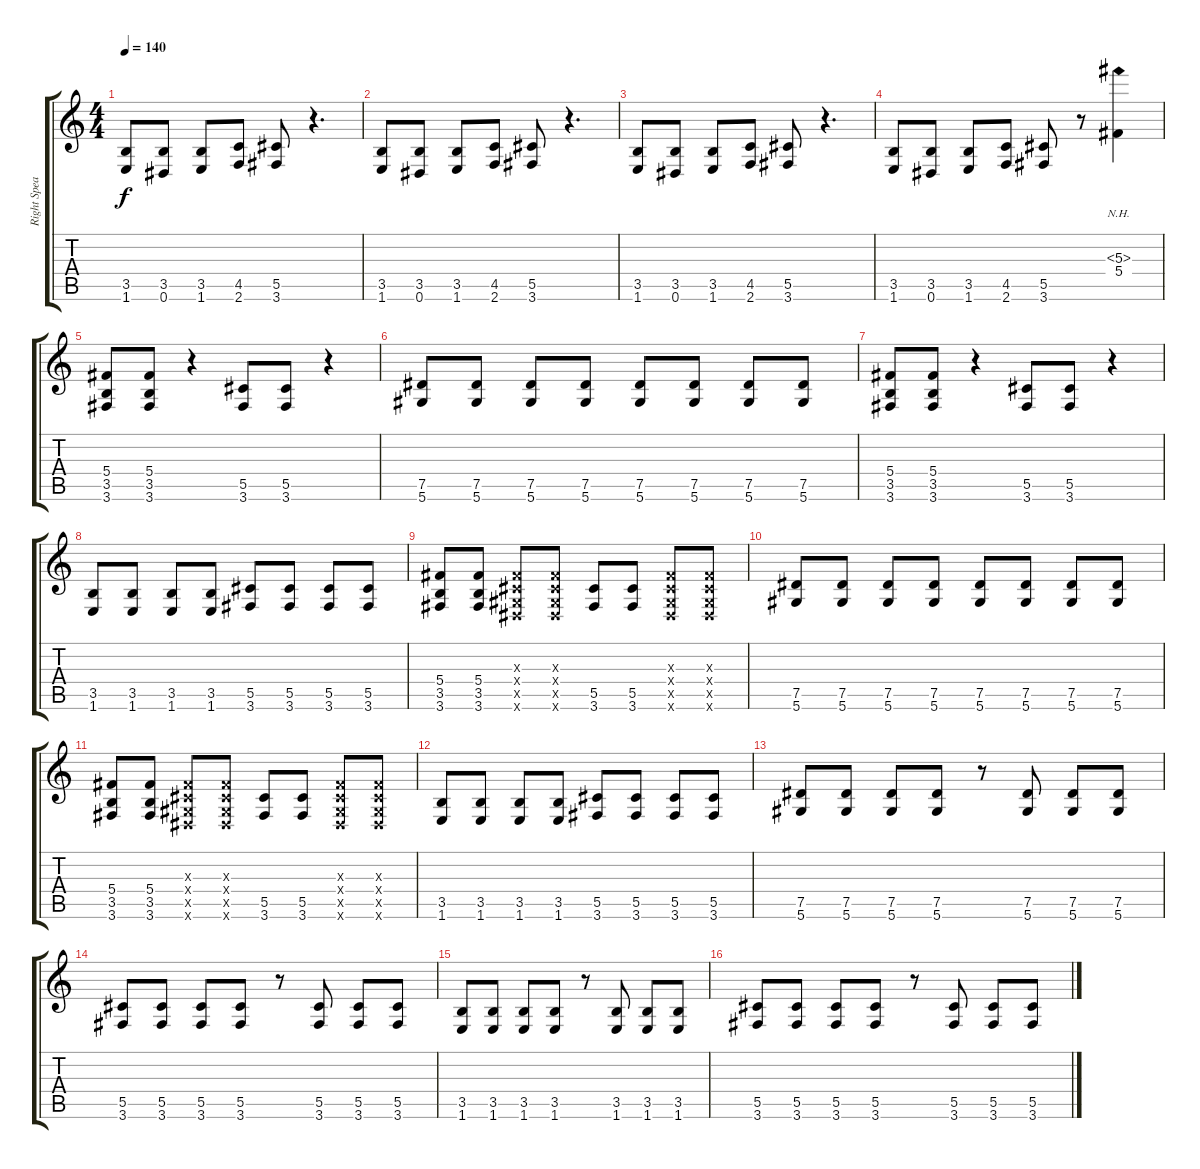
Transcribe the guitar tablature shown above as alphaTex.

\track ("Right Speaker guitar" "Right Spea") {instrument distortionguitar}
\staff {score tabs}
\tuning (Eb4 Bb3 Gb3 Db3 Ab2 Eb2) {hide}
\ts (4 4)
\tempo 140
\clef g2
\ks c
(3.5 1.6).8{dy f} (3.5 0.6).8 (3.5 1.6).8 (4.5 2.6).8 (5.5 3.6).8 r.4{d} |
(3.5 1.6).8 (3.5 0.6).8 (3.5 1.6).8 (4.5 2.6).8 (5.5 3.6).8 r.4{d} |
(3.5 1.6).8 (3.5 0.6).8 (3.5 1.6).8 (4.5 2.6).8 (5.5 3.6).8 r.4{d} |
(3.5 1.6).8 (3.5 0.6).8 (3.5 1.6).8 (4.5 2.6).8 (5.5 3.6).8 r.8 (5.3{nh} 5.4).4 |
(5.4 3.5 3.6).8 (5.4 3.5 3.6).8 r.4 (5.5 3.6).8 (5.5 3.6).8 r.4 |
(7.5 5.6).8 (7.5 5.6).8 (7.5 5.6).8 (7.5 5.6).8 (7.5 5.6).8 (7.5 5.6).8 (7.5 5.6).8 (7.5 5.6).8 |
(5.4 3.5 3.6).8 (5.4 3.5 3.6).8 r.4 (5.5 3.6).8 (5.5 3.6).8 r.4 |
(3.5 1.6).8 (3.5 1.6).8 (3.5 1.6).8 (3.5 1.6).8 (5.5 3.6).8 (5.5 3.6).8 (5.5 3.6).8 (5.5 3.6).8 |
(5.4 3.5 3.6).8 (5.4 3.5 3.6).8 (0.3{x} 0.4{x} 0.5{x} 0.6{x}).8 (0.3{x} 0.4{x} 0.5{x} 0.6{x}).8 (5.5 3.6).8 (5.5 3.6).8 (0.3{x} 0.4{x} 0.5{x} 0.6{x}).8 (0.3{x} 0.4{x} 0.5{x} 0.6{x}).8 |
(7.5 5.6).8 (7.5 5.6).8 (7.5 5.6).8 (7.5 5.6).8 (7.5 5.6).8 (7.5 5.6).8 (7.5 5.6).8 (7.5 5.6).8 |
(5.4 3.5 3.6).8 (5.4 3.5 3.6).8 (0.3{x} 0.4{x} 0.5{x} 0.6{x}).8 (0.3{x} 0.4{x} 0.5{x} 0.6{x}).8 (5.5 3.6).8 (5.5 3.6).8 (0.3{x} 0.4{x} 0.5{x} 0.6{x}).8 (0.3{x} 0.4{x} 0.5{x} 0.6{x}).8 |
(3.5 1.6).8 (3.5 1.6).8 (3.5 1.6).8 (3.5 1.6).8 (5.5 3.6).8 (5.5 3.6).8 (5.5 3.6).8 (5.5 3.6).8 |
(7.5 5.6).8 (7.5 5.6).8 (7.5 5.6).8 (7.5 5.6).8 r.8 (7.5 5.6).8 (7.5 5.6).8 (7.5 5.6).8 |
(5.5 3.6).8 (5.5 3.6).8 (5.5 3.6).8 (5.5 3.6).8 r.8 (5.5 3.6).8 (5.5 3.6).8 (5.5 3.6).8 |
(3.5 1.6).8 (3.5 1.6).8 (3.5 1.6).8 (3.5 1.6).8 r.8 (3.5 1.6).8 (3.5 1.6).8 (3.5 1.6).8 |
(5.5 3.6).8 (5.5 3.6).8 (5.5 3.6).8 (5.5 3.6).8 r.8 (5.5 3.6).8 (5.5 3.6).8 (5.5 3.6).8
